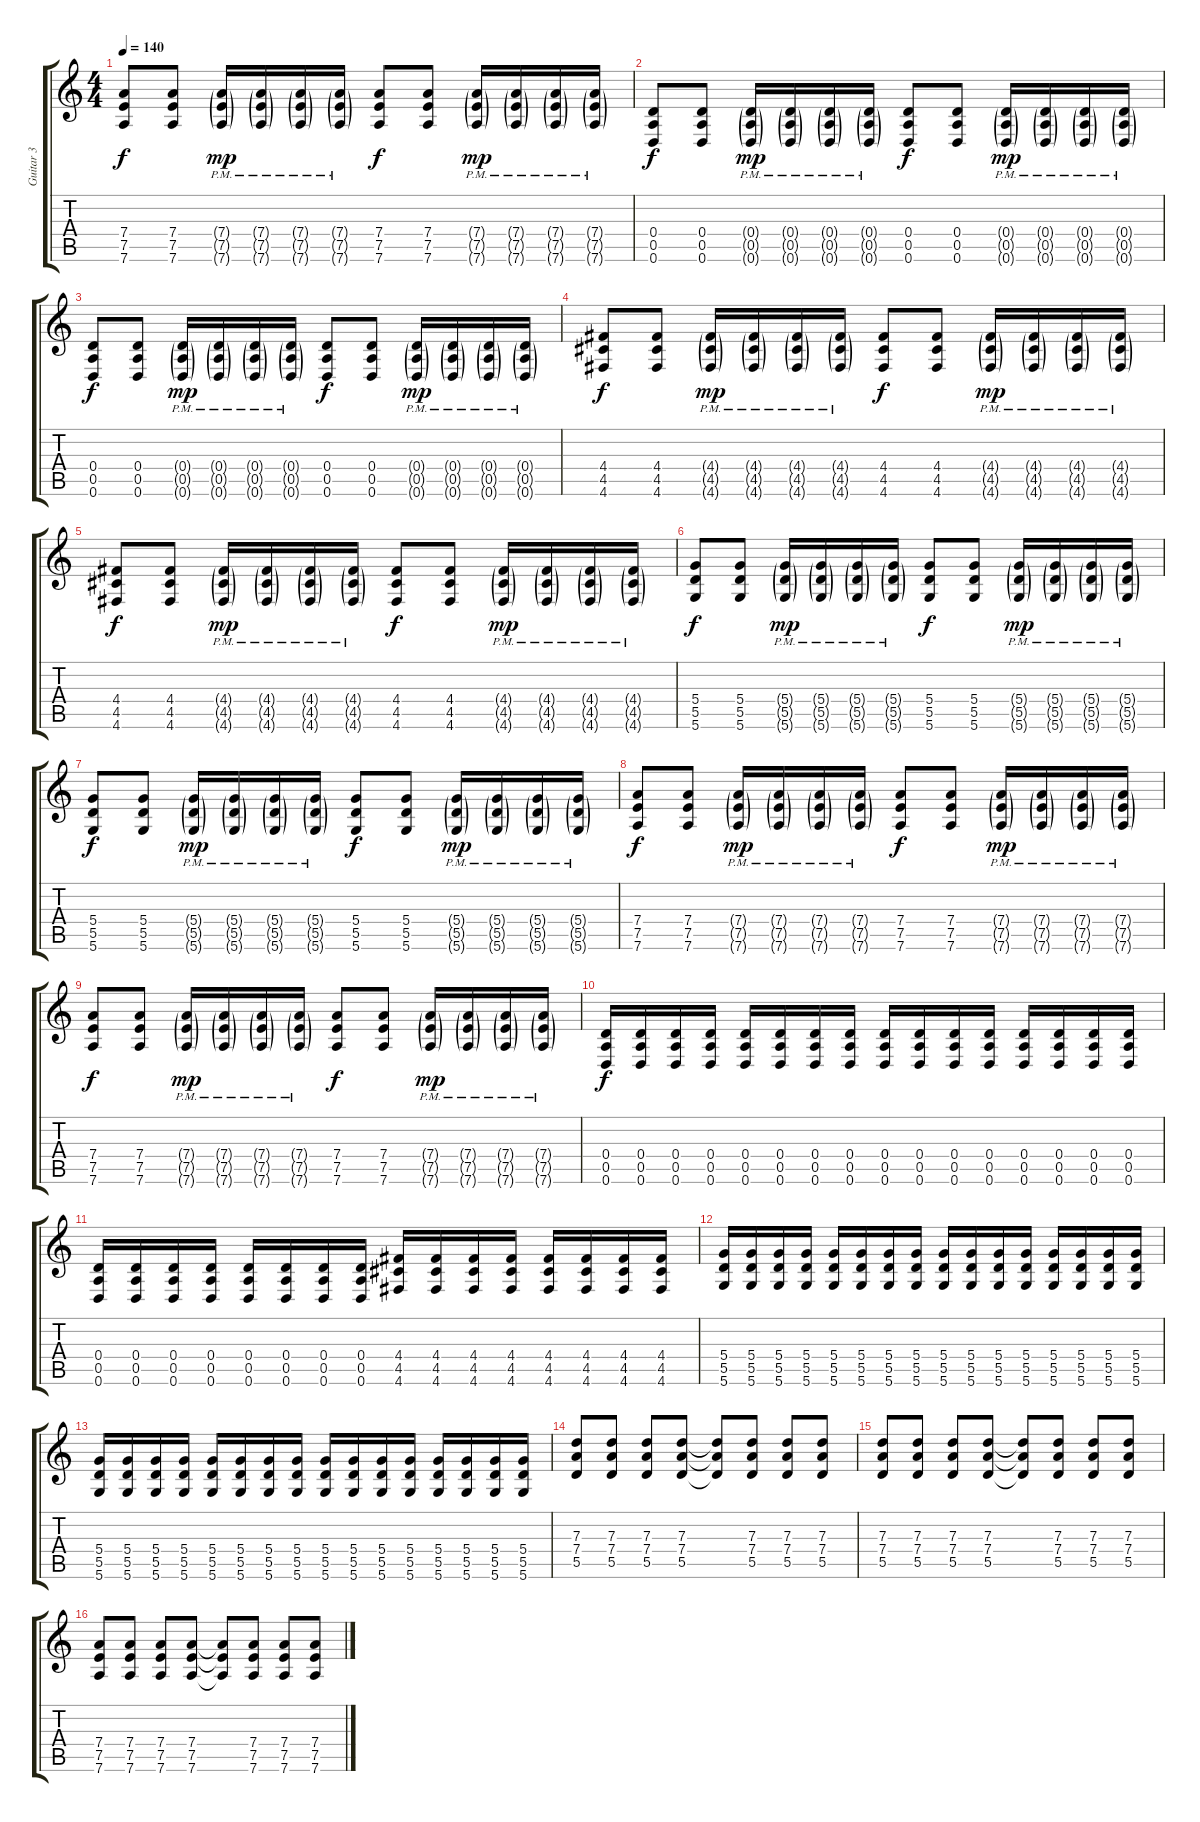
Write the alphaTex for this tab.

\track ("Guitar 3" "Guitar 3") {instrument overdrivenguitar}
\staff {score tabs}
\tuning (E4 B3 G3 D3 A2 D2) {hide}
\ts (4 4)
\tempo 140
\clef g2
\ks c
(7.4 7.5 7.6).8{dy f} (7.4 7.5 7.6).8 (7.4{g pm} 7.5{g} 7.6{g}).16{dy mp} (7.4{g pm} 7.5{g} 7.6{g}).16 (7.4{g pm} 7.5{g} 7.6{g}).16 (7.4{g pm} 7.5{g} 7.6{g}).16 (7.4 7.5 7.6).8{dy f} (7.4 7.5 7.6).8 (7.4{g pm} 7.5{g} 7.6{g}).16{dy mp} (7.4{g pm} 7.5{g} 7.6{g}).16 (7.4{g pm} 7.5{g} 7.6{g}).16 (7.4{g pm} 7.5{g} 7.6{g}).16 |
(0.4 0.5 0.6).8{dy f} (0.4 0.5 0.6).8 (0.4{g pm} 0.5{g} 0.6{g}).16{dy mp} (0.4{g pm} 0.5{g} 0.6{g}).16 (0.4{g pm} 0.5{g} 0.6{g}).16 (0.4{g pm} 0.5{g} 0.6{g}).16 (0.4 0.5 0.6).8{dy f} (0.4 0.5 0.6).8 (0.4{g pm} 0.5{g} 0.6{g}).16{dy mp} (0.4{g pm} 0.5{g} 0.6{g}).16 (0.4{g pm} 0.5{g} 0.6{g}).16 (0.4{g pm} 0.5{g} 0.6{g}).16 |
(0.4 0.5 0.6).8{dy f} (0.4 0.5 0.6).8 (0.4{g pm} 0.5{g} 0.6{g}).16{dy mp} (0.4{g pm} 0.5{g} 0.6{g}).16 (0.4{g pm} 0.5{g} 0.6{g}).16 (0.4{g pm} 0.5{g} 0.6{g}).16 (0.4 0.5 0.6).8{dy f} (0.4 0.5 0.6).8 (0.4{g pm} 0.5{g} 0.6{g}).16{dy mp} (0.4{g pm} 0.5{g} 0.6{g}).16 (0.4{g pm} 0.5{g} 0.6{g}).16 (0.4{g pm} 0.5{g} 0.6{g}).16 |
(4.4 4.5 4.6).8{dy f} (4.4 4.5 4.6).8 (4.4{g pm} 4.5{g} 4.6{g}).16{dy mp} (4.4{g pm} 4.5{g} 4.6{g}).16 (4.4{g pm} 4.5{g} 4.6{g}).16 (4.4{g pm} 4.5{g} 4.6{g}).16 (4.4 4.5 4.6).8{dy f} (4.4 4.5 4.6).8 (4.4{g pm} 4.5{g} 4.6{g}).16{dy mp} (4.4{g pm} 4.5{g} 4.6{g}).16 (4.4{g pm} 4.5{g} 4.6{g}).16 (4.4{g pm} 4.5{g} 4.6{g}).16 |
(4.4 4.5 4.6).8{dy f} (4.4 4.5 4.6).8 (4.4{g pm} 4.5{g} 4.6{g}).16{dy mp} (4.4{g pm} 4.5{g} 4.6{g}).16 (4.4{g pm} 4.5{g} 4.6{g}).16 (4.4{g pm} 4.5{g} 4.6{g}).16 (4.4 4.5 4.6).8{dy f} (4.4 4.5 4.6).8 (4.4{g pm} 4.5{g} 4.6{g}).16{dy mp} (4.4{g pm} 4.5{g} 4.6{g}).16 (4.4{g pm} 4.5{g} 4.6{g}).16 (4.4{g pm} 4.5{g} 4.6{g}).16 |
(5.4 5.5 5.6).8{dy f} (5.4 5.5 5.6).8 (5.4{g pm} 5.5{g} 5.6{g}).16{dy mp} (5.4{g pm} 5.5{g} 5.6{g}).16 (5.4{g pm} 5.5{g} 5.6{g}).16 (5.4{g pm} 5.5{g} 5.6{g}).16 (5.4 5.5 5.6).8{dy f} (5.4 5.5 5.6).8 (5.4{g pm} 5.5{g} 5.6{g}).16{dy mp} (5.4{g pm} 5.5{g} 5.6{g}).16 (5.4{g pm} 5.5{g} 5.6{g}).16 (5.4{g pm} 5.5{g} 5.6{g}).16 |
(5.4 5.5 5.6).8{dy f} (5.4 5.5 5.6).8 (5.4{g pm} 5.5{g} 5.6{g}).16{dy mp} (5.4{g pm} 5.5{g} 5.6{g}).16 (5.4{g pm} 5.5{g} 5.6{g}).16 (5.4{g pm} 5.5{g} 5.6{g}).16 (5.4 5.5 5.6).8{dy f} (5.4 5.5 5.6).8 (5.4{g pm} 5.5{g} 5.6{g}).16{dy mp} (5.4{g pm} 5.5{g} 5.6{g}).16 (5.4{g pm} 5.5{g} 5.6{g}).16 (5.4{g pm} 5.5{g} 5.6{g}).16 |
(7.4 7.5 7.6).8{dy f} (7.4 7.5 7.6).8 (7.4{g pm} 7.5{g} 7.6{g}).16{dy mp} (7.4{g pm} 7.5{g} 7.6{g}).16 (7.4{g pm} 7.5{g} 7.6{g}).16 (7.4{g pm} 7.5{g} 7.6{g}).16 (7.4 7.5 7.6).8{dy f} (7.4 7.5 7.6).8 (7.4{g pm} 7.5{g} 7.6{g}).16{dy mp} (7.4{g pm} 7.5{g} 7.6{g}).16 (7.4{g pm} 7.5{g} 7.6{g}).16 (7.4{g pm} 7.5{g} 7.6{g}).16 |
(7.4 7.5 7.6).8{dy f} (7.4 7.5 7.6).8 (7.4{g pm} 7.5{g} 7.6{g}).16{dy mp} (7.4{g pm} 7.5{g} 7.6{g}).16 (7.4{g pm} 7.5{g} 7.6{g}).16 (7.4{g pm} 7.5{g} 7.6{g}).16 (7.4 7.5 7.6).8{dy f} (7.4 7.5 7.6).8 (7.4{g pm} 7.5{g} 7.6{g}).16{dy mp} (7.4{g pm} 7.5{g} 7.6{g}).16 (7.4{g pm} 7.5{g} 7.6{g}).16 (7.4{g pm} 7.5{g} 7.6{g}).16 |
(0.4 0.5 0.6).16{dy f} (0.4 0.5 0.6).16 (0.4 0.5 0.6).16 (0.4 0.5 0.6).16 (0.4 0.5 0.6).16 (0.4 0.5 0.6).16 (0.4 0.5 0.6).16 (0.4 0.5 0.6).16 (0.4 0.5 0.6).16 (0.4 0.5 0.6).16 (0.4 0.5 0.6).16 (0.4 0.5 0.6).16 (0.4 0.5 0.6).16 (0.4 0.5 0.6).16 (0.4 0.5 0.6).16 (0.4 0.5 0.6).16 |
(0.4 0.5 0.6).16 (0.4 0.5 0.6).16 (0.4 0.5 0.6).16 (0.4 0.5 0.6).16 (0.4 0.5 0.6).16 (0.4 0.5 0.6).16 (0.4 0.5 0.6).16 (0.4 0.5 0.6).16 (4.4 4.5 4.6).16 (4.4 4.5 4.6).16 (4.4 4.5 4.6).16 (4.4 4.5 4.6).16 (4.4 4.5 4.6).16 (4.4 4.5 4.6).16 (4.4 4.5 4.6).16 (4.4 4.5 4.6).16 |
(5.4 5.5 5.6).16 (5.4 5.5 5.6).16 (5.4 5.5 5.6).16 (5.4 5.5 5.6).16 (5.4 5.5 5.6).16 (5.4 5.5 5.6).16 (5.4 5.5 5.6).16 (5.4 5.5 5.6).16 (5.4 5.5 5.6).16 (5.4 5.5 5.6).16 (5.4 5.5 5.6).16 (5.4 5.5 5.6).16 (5.4 5.5 5.6).16 (5.4 5.5 5.6).16 (5.4 5.5 5.6).16 (5.4 5.5 5.6).16 |
(5.4 5.5 5.6).16 (5.4 5.5 5.6).16 (5.4 5.5 5.6).16 (5.4 5.5 5.6).16 (5.4 5.5 5.6).16 (5.4 5.5 5.6).16 (5.4 5.5 5.6).16 (5.4 5.5 5.6).16 (5.4 5.5 5.6).16 (5.4 5.5 5.6).16 (5.4 5.5 5.6).16 (5.4 5.5 5.6).16 (5.4 5.5 5.6).16 (5.4 5.5 5.6).16 (5.4 5.5 5.6).16 (5.4 5.5 5.6).16 |
(7.3 7.4 5.5).8 (7.3 7.4 5.5).8 (7.3 7.4 5.5).8 (7.3 7.4 5.5).8 (7.3{t} 7.4{t} 5.5{t}).8 (7.3 7.4 5.5).8 (7.3 7.4 5.5).8 (7.3 7.4 5.5).8 |
(7.3 7.4 5.5).8 (7.3 7.4 5.5).8 (7.3 7.4 5.5).8 (7.3 7.4 5.5).8 (7.3{t} 7.4{t} 5.5{t}).8 (7.3 7.4 5.5).8 (7.3 7.4 5.5).8 (7.3 7.4 5.5).8 |
(7.4 7.5 7.6).8 (7.4 7.5 7.6).8 (7.4 7.5 7.6).8 (7.4 7.5 7.6).8 (7.4{t} 7.5{t} 7.6{t}).8 (7.4 7.5 7.6).8 (7.4 7.5 7.6).8 (7.4 7.5 7.6).8
